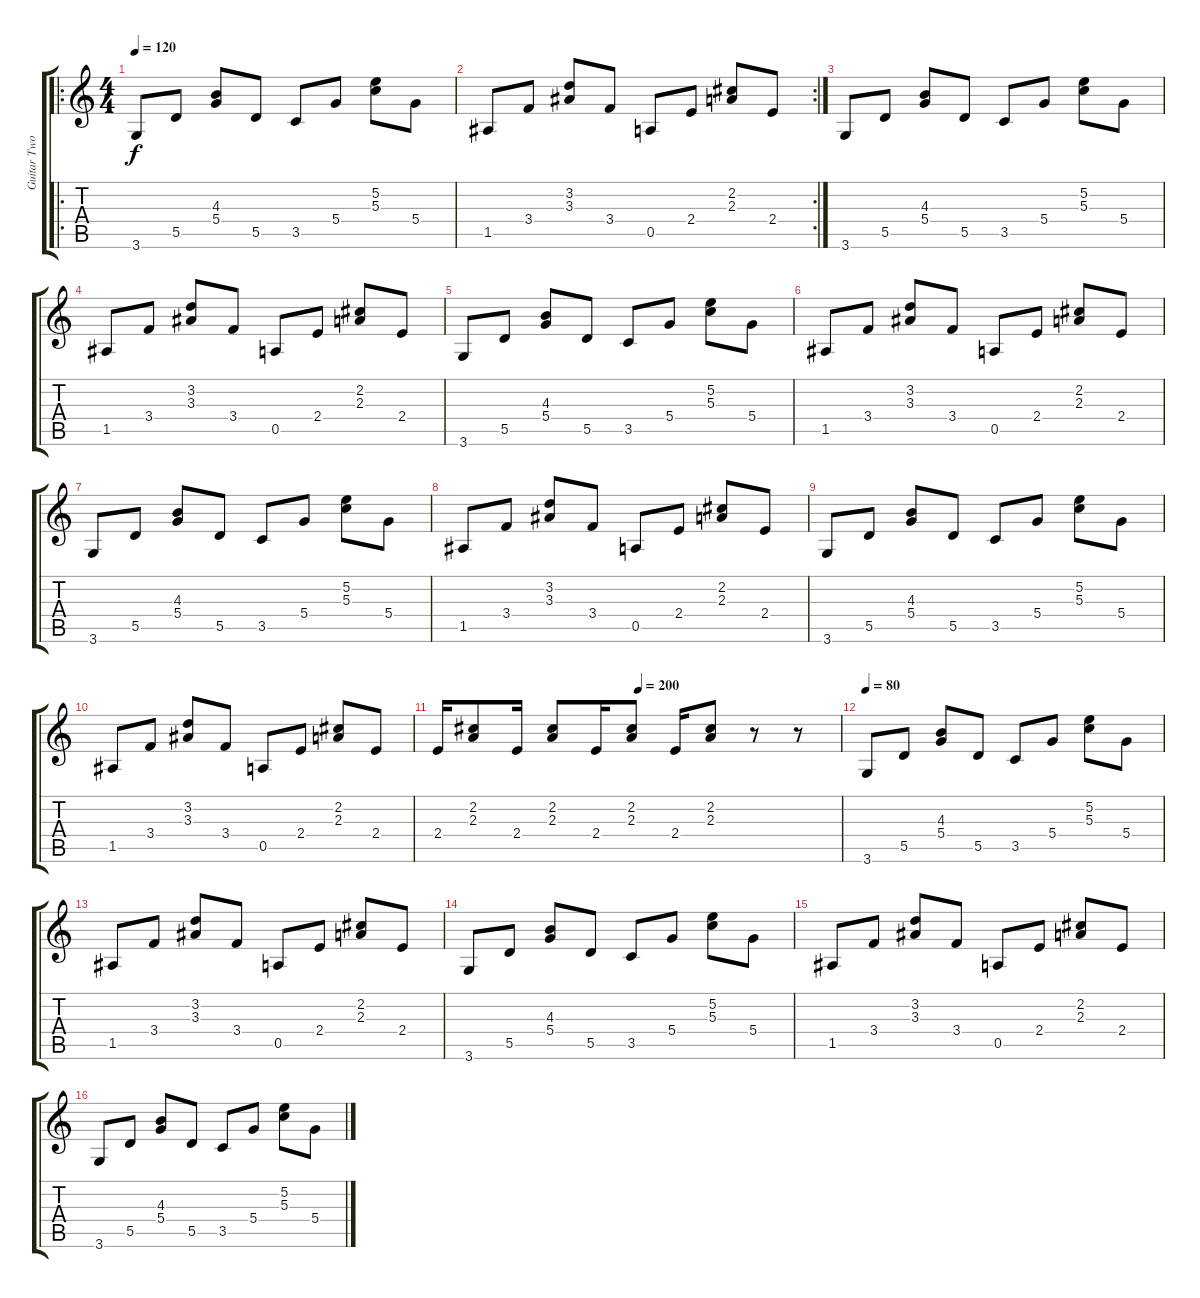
\track ("Guitar Two." "Guitar Two") {instrument acousticguitarsteel}
\staff {score tabs}
\tuning (E4 B3 G3 D3 A2 E2) {hide}
\ro
\ts (4 4)
\tempo 120
\tempo 80
\tempo 120
\clef g2
\ks c
3.6.8{dy f instrument acousticguitarsteel} 5.5.8 (4.3 5.4).8 5.5.8 3.5.8 5.4.8 (5.2 5.3).8 5.4.8 |
\rc 2
1.5.8 3.4.8 (3.2 3.3).8 3.4.8 0.5.8 2.4.8 (2.2 2.3).8 2.4.8 |
3.6.8 5.5.8 (4.3 5.4).8 5.5.8 3.5.8 5.4.8 (5.2 5.3).8 5.4.8 |
1.5.8 3.4.8 (3.2 3.3).8 3.4.8 0.5.8 2.4.8 (2.2 2.3).8 2.4.8 |
3.6.8 5.5.8 (4.3 5.4).8 5.5.8 3.5.8 5.4.8 (5.2 5.3).8 5.4.8 |
1.5.8 3.4.8 (3.2 3.3).8 3.4.8 0.5.8 2.4.8 (2.2 2.3).8 2.4.8 |
3.6.8 5.5.8 (4.3 5.4).8 5.5.8 3.5.8 5.4.8 (5.2 5.3).8 5.4.8 |
1.5.8 3.4.8 (3.2 3.3).8 3.4.8 0.5.8 2.4.8 (2.2 2.3).8 2.4.8 |
3.6.8 5.5.8 (4.3 5.4).8 5.5.8 3.5.8 5.4.8 (5.2 5.3).8 5.4.8 |
1.5.8 3.4.8 (3.2 3.3).8 3.4.8 0.5.8 2.4.8 (2.2 2.3).8 2.4.8 |
\tempo (200 0.5)
2.4.16 (2.2 2.3).8 2.4.16 (2.2 2.3).8 2.4.16 (2.2 2.3).8 2.4.16 (2.2 2.3).8 r.8 r.8 |
\tempo 80
3.6.8 5.5.8 (4.3 5.4).8 5.5.8 3.5.8 5.4.8 (5.2 5.3).8 5.4.8 |
1.5.8 3.4.8 (3.2 3.3).8 3.4.8 0.5.8 2.4.8 (2.2 2.3).8 2.4.8 |
3.6.8 5.5.8 (4.3 5.4).8 5.5.8 3.5.8 5.4.8 (5.2 5.3).8 5.4.8 |
1.5.8 3.4.8 (3.2 3.3).8 3.4.8 0.5.8 2.4.8 (2.2 2.3).8 2.4.8 |
3.6.8 5.5.8 (4.3 5.4).8 5.5.8 3.5.8 5.4.8 (5.2 5.3).8 5.4.8
